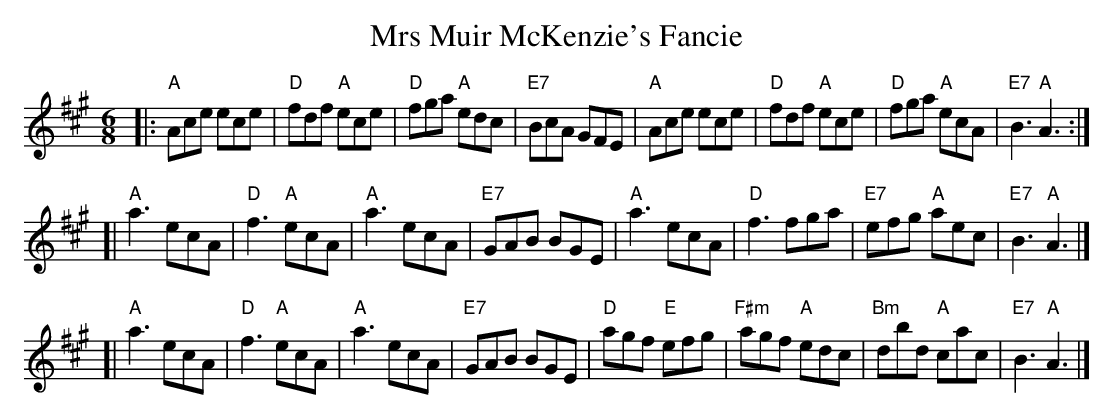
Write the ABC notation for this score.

X:1
T:Mrs Muir McKenzie's Fancie
M:6/8
L:1/8
K:A
|:\
"A"Ace ece | "D"fdf "A"ece | "D"fga "A"edc | "E7"BcA GFE |\
"A"Ace ece | "D"fdf "A"ece | "D"fga "A"ecA | "E7"B3 "A"A3 :|
[|\
"A"a3  ecA | "D"f3  "A"ecA | "A"a3  ecA | "E7"GAB BGE |\
"A"a3  ecA | "D"f3  fga | "E7"efg "A"aec | "E7"B3 "A"A3 |]
[|\
"A"a3  ecA | "D"f3  "A"ecA | "A"a3  ecA | "E7"GAB BGE |\
"D"agf "E"efg | "F#m"agf "A"edc | "Bm"dbd "A"cac | "E7"B3 "A"A3 |]
